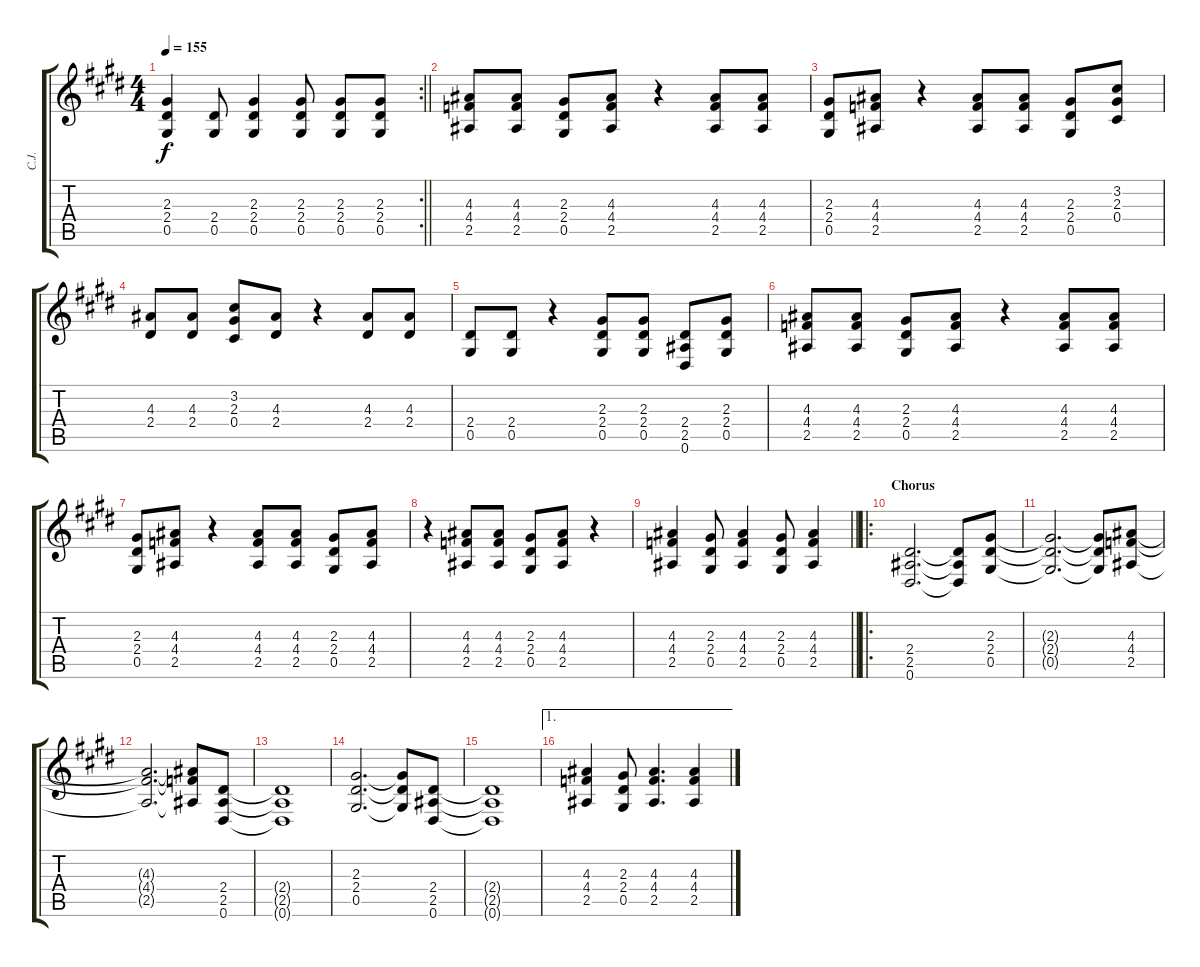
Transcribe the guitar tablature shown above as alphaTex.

\track ("C.J." "C.J.") {instrument overdrivenguitar}
\staff {score tabs}
\tuning (Eb4 Bb3 Gb3 Db3 Ab2 Eb2) {hide}
\rc 2
\ts (4 4)
\tempo 155
\clef g2
\barLineRight lightlight
\ks e
(2.3 2.4 0.5).4{dy f} (2.4 0.5).8 (2.3 2.4 0.5).4 (2.3 2.4 0.5).8 (2.3 2.4 0.5).8 (2.3 2.4 0.5).8 |
(4.3 4.4 2.5).8 (4.3 4.4 2.5).8 (2.3 2.4 0.5).8 (4.3 4.4 2.5).8 r.4 (4.3 4.4 2.5).8 (4.3 4.4 2.5).8 |
(2.3 2.4 0.5).8 (4.3 4.4 2.5).8 r.4 (4.3 4.4 2.5).8 (4.3 4.4 2.5).8 (2.3 2.4 0.5).8 (3.2 2.3 0.4).8 |
(4.3 2.4).8 (4.3 2.4).8 (3.2 2.3 0.4).8 (4.3 2.4).8 r.4 (4.3 2.4).8 (4.3 2.4).8 |
(2.4 0.5).8 (2.4 0.5).8 r.4 (2.3 2.4 0.5).8 (2.3 2.4 0.5).8 (2.4 2.5 0.6).8 (2.3 2.4 0.5).8 |
(4.3 4.4 2.5).8 (4.3 4.4 2.5).8 (2.3 2.4 0.5).8 (4.3 4.4 2.5).8 r.4 (4.3 4.4 2.5).8 (4.3 4.4 2.5).8 |
(2.3 2.4 0.5).8 (4.3 4.4 2.5).8 r.4 (4.3 4.4 2.5).8 (4.3 4.4 2.5).8 (2.3 2.4 0.5).8 (4.3 4.4 2.5).8 |
r.4 (4.3 4.4 2.5).8 (4.3 4.4 2.5).8 (2.3 2.4 0.5).8 (4.3 4.4 2.5).8 r.4 |
\barLineRight lightlight
(4.3 4.4 2.5).4 (2.3 2.4 0.5).8 (4.3 4.4 2.5).4 (2.3 2.4 0.5).8 (4.3 4.4 2.5).4 |
\ro
\section ("" "Chorus")
(2.4 2.5 0.6).2{d} (2.4{t} 2.5{t} 0.6{t}).8 (2.3 2.4 0.5).8 |
(2.3{t} 2.4{t} 0.5{t}).2{d} (2.3{t} 2.4{t} 0.5{t}).8 (4.3 4.4 2.5).8 |
(4.3{t} 4.4{t} 2.5{t}).2{d} (4.3{t} 4.4{t} 2.5{t}).8 (2.4 2.5 0.6).8 |
(2.4{t} 2.5{t} 0.6{t}).1 |
(2.3 2.4 0.5).2{d} (2.3{t} 2.4{t} 0.5{t}).8 (2.4 2.5 0.6).8 |
(2.4{t} 2.5{t} 0.6{t}).1 |
\ae 1
(4.3 4.4 2.5).4 (2.3 2.4 0.5).8 (4.3 4.4 2.5).4{d} (4.3 4.4 2.5).4
